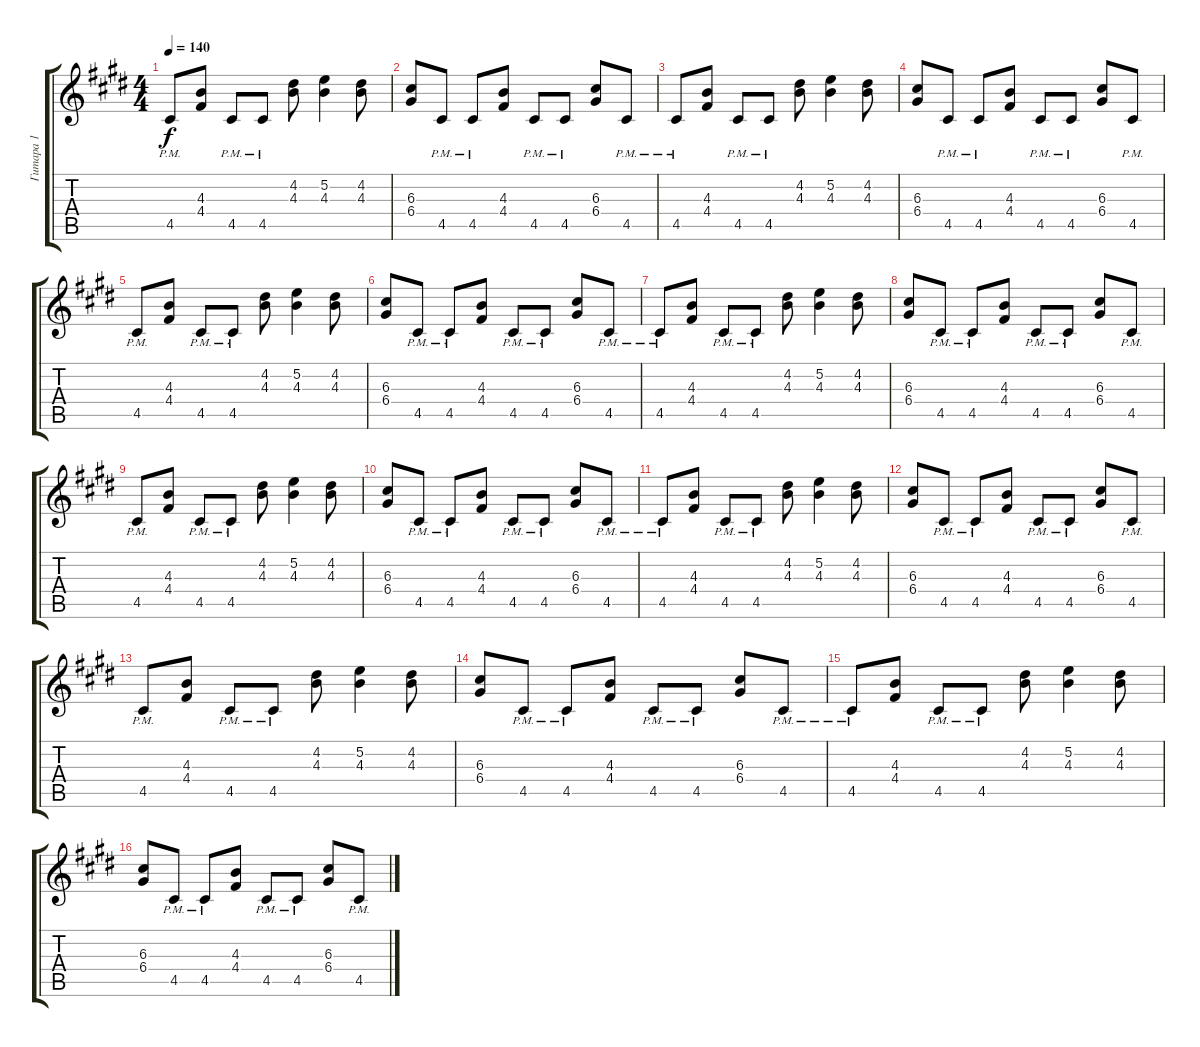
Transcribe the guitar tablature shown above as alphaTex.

\track ("Гитара 1" "Гитара 1") {instrument distortionguitar}
\staff {score tabs}
\tuning (E4 B3 G3 D3 A2 E2) {hide}
\ts (4 4)
\tempo 140
\clef g2
\ks c#minor
4.5{pm}.8{dy f} (4.3 4.4).8 4.5{pm}.8 4.5{pm}.8 (4.2 4.3).8 (5.2 4.3).4 (4.2 4.3).8 |
(6.3 6.4).8 4.5{pm}.8 4.5{pm}.8 (4.3 4.4).8 4.5{pm}.8 4.5{pm}.8 (6.3 6.4).8 4.5{pm}.8 |
4.5{pm}.8 (4.3 4.4).8 4.5{pm}.8 4.5{pm}.8 (4.2 4.3).8 (5.2 4.3).4 (4.2 4.3).8 |
(6.3 6.4).8 4.5{pm}.8 4.5{pm}.8 (4.3 4.4).8 4.5{pm}.8 4.5{pm}.8 (6.3 6.4).8 4.5{pm}.8 |
4.5{pm}.8 (4.3 4.4).8 4.5{pm}.8 4.5{pm}.8 (4.2 4.3).8 (5.2 4.3).4 (4.2 4.3).8 |
(6.3 6.4).8 4.5{pm}.8 4.5{pm}.8 (4.3 4.4).8 4.5{pm}.8 4.5{pm}.8 (6.3 6.4).8 4.5{pm}.8 |
4.5{pm}.8 (4.3 4.4).8 4.5{pm}.8 4.5{pm}.8 (4.2 4.3).8 (5.2 4.3).4 (4.2 4.3).8 |
(6.3 6.4).8 4.5{pm}.8 4.5{pm}.8 (4.3 4.4).8 4.5{pm}.8 4.5{pm}.8 (6.3 6.4).8 4.5{pm}.8 |
4.5{pm}.8 (4.3 4.4).8 4.5{pm}.8 4.5{pm}.8 (4.2 4.3).8 (5.2 4.3).4 (4.2 4.3).8 |
(6.3 6.4).8 4.5{pm}.8 4.5{pm}.8 (4.3 4.4).8 4.5{pm}.8 4.5{pm}.8 (6.3 6.4).8 4.5{pm}.8 |
4.5{pm}.8 (4.3 4.4).8 4.5{pm}.8 4.5{pm}.8 (4.2 4.3).8 (5.2 4.3).4 (4.2 4.3).8 |
(6.3 6.4).8 4.5{pm}.8 4.5{pm}.8 (4.3 4.4).8 4.5{pm}.8 4.5{pm}.8 (6.3 6.4).8 4.5{pm}.8 |
4.5{pm}.8 (4.3 4.4).8 4.5{pm}.8 4.5{pm}.8 (4.2 4.3).8 (5.2 4.3).4 (4.2 4.3).8 |
(6.3 6.4).8 4.5{pm}.8 4.5{pm}.8 (4.3 4.4).8 4.5{pm}.8 4.5{pm}.8 (6.3 6.4).8 4.5{pm}.8 |
4.5{pm}.8 (4.3 4.4).8 4.5{pm}.8 4.5{pm}.8 (4.2 4.3).8 (5.2 4.3).4 (4.2 4.3).8 |
(6.3 6.4).8 4.5{pm}.8 4.5{pm}.8 (4.3 4.4).8 4.5{pm}.8 4.5{pm}.8 (6.3 6.4).8 4.5{pm}.8
